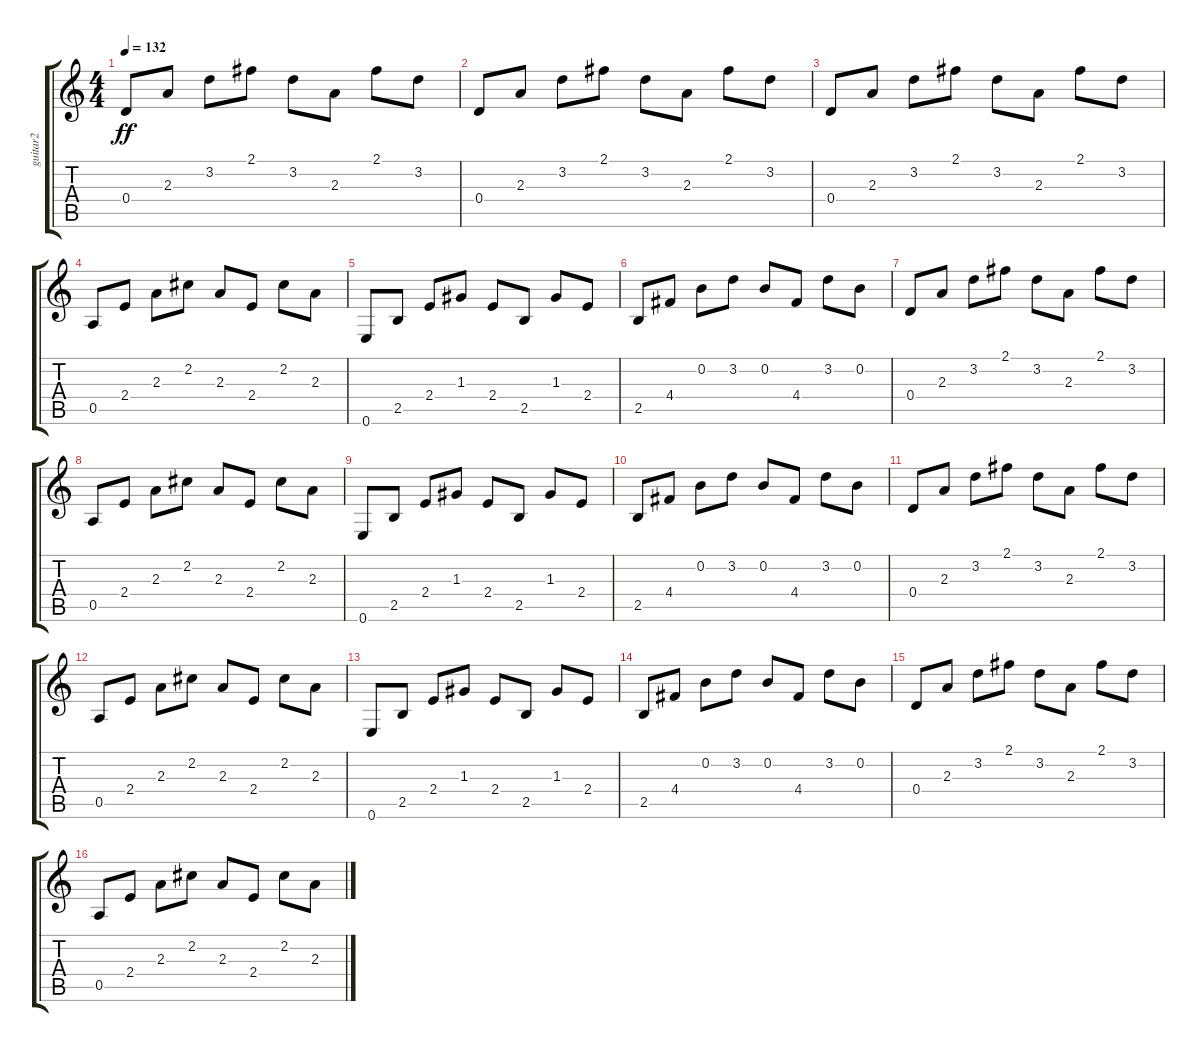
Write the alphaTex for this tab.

\track ("guitar2" "guitar2") {instrument electricguitarclean}
\staff {score tabs}
\tuning (E4 B3 G3 D3 A2 E2) {hide}
\ts (4 4)
\tempo 132
\clef g2
\ks c
0.4.8{dy ff} 2.3.8 3.2.8 2.1.8 3.2.8 2.3.8 2.1.8 3.2.8 |
0.4.8 2.3.8 3.2.8 2.1.8 3.2.8 2.3.8 2.1.8 3.2.8 |
0.4.8 2.3.8 3.2.8 2.1.8 3.2.8 2.3.8 2.1.8 3.2.8 |
0.5.8 2.4.8 2.3.8 2.2.8 2.3.8 2.4.8 2.2.8 2.3.8 |
0.6.8 2.5.8 2.4.8 1.3.8 2.4.8 2.5.8 1.3.8 2.4.8 |
2.5.8 4.4.8 0.2.8 3.2.8 0.2.8 4.4.8 3.2.8 0.2.8 |
0.4.8 2.3.8 3.2.8 2.1.8 3.2.8 2.3.8 2.1.8 3.2.8 |
0.5.8 2.4.8 2.3.8 2.2.8 2.3.8 2.4.8 2.2.8 2.3.8 |
0.6.8 2.5.8 2.4.8 1.3.8 2.4.8 2.5.8 1.3.8 2.4.8 |
2.5.8 4.4.8 0.2.8 3.2.8 0.2.8 4.4.8 3.2.8 0.2.8 |
0.4.8 2.3.8 3.2.8 2.1.8 3.2.8 2.3.8 2.1.8 3.2.8 |
0.5.8 2.4.8 2.3.8 2.2.8 2.3.8 2.4.8 2.2.8 2.3.8 |
0.6.8 2.5.8 2.4.8 1.3.8 2.4.8 2.5.8 1.3.8 2.4.8 |
2.5.8 4.4.8 0.2.8 3.2.8 0.2.8 4.4.8 3.2.8 0.2.8 |
0.4.8 2.3.8 3.2.8 2.1.8 3.2.8 2.3.8 2.1.8 3.2.8 |
0.5.8 2.4.8 2.3.8 2.2.8 2.3.8 2.4.8 2.2.8 2.3.8
